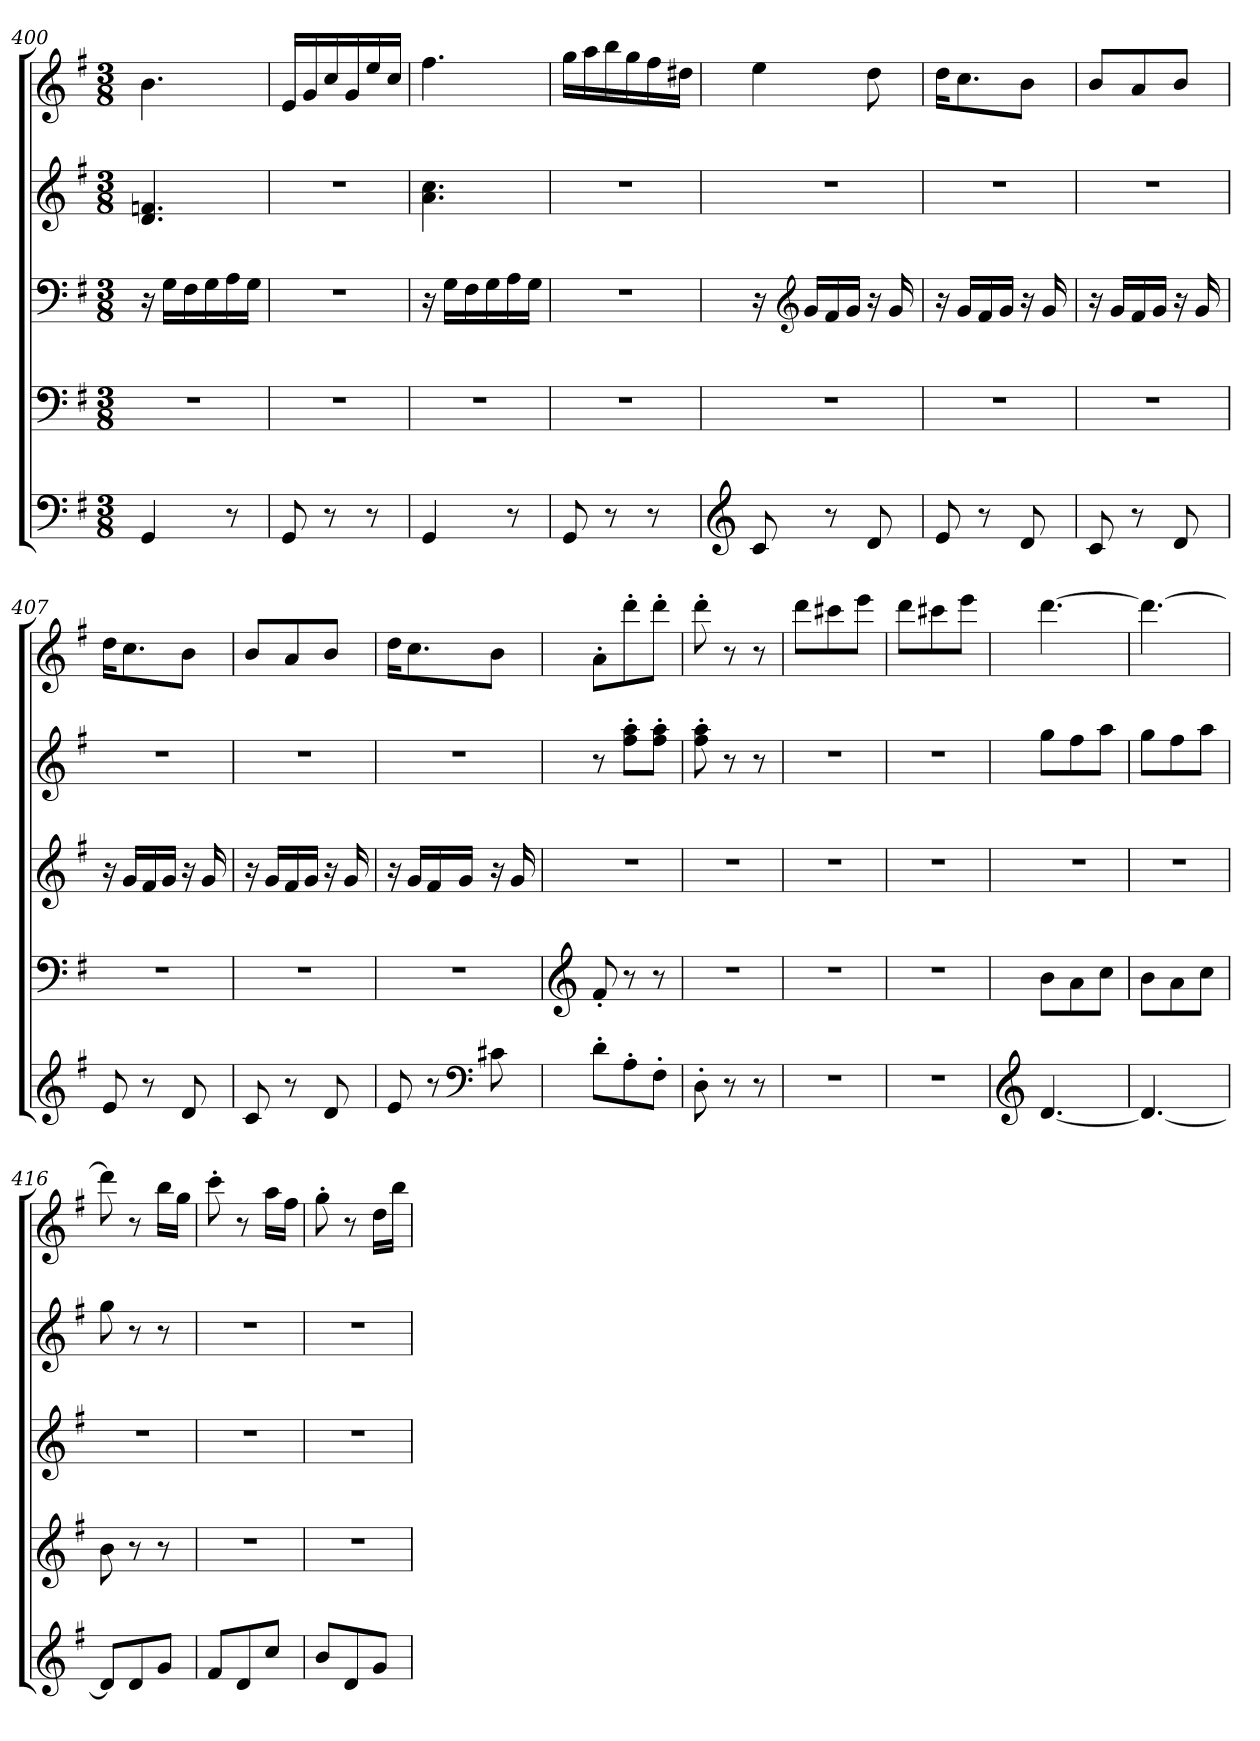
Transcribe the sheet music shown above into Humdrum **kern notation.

**kern	**kern	**kern	**kern	**kern
*part5	*part4	*part3	*part2	*part1
*staff5	*staff4	*staff3	*staff2	*staff1
*clefF4	*clefF4	*clefF4	*clefG2	*clefG2
*k[f#]	*k[f#]	*k[f#]	*k[f#]	*k[f#]
*M3/8	*M3/8	*M3/8	*M3/8	*M3/8
=400	=400	=400	=400	=400
4GG/	4.r	16r	4.d/ 4.fn/	4.b\
.	.	16G\LL	.	.
.	.	16F#\	.	.
.	.	16G\	.	.
8r	.	16A\	.	.
.	.	16G\JJ	.	.
=401	=401	=401	=401	=401
8GG/	4.r	4.r	4.r	16e/LL
.	.	.	.	16g/
8r	.	.	.	16cc/
.	.	.	.	16g/
8r	.	.	.	16ee/
.	.	.	.	16cc/JJ
=402	=402	=402	=402	=402
4GG/	4.r	16r	4.a\ 4.cc\	4.ff#\
.	.	16G\LL	.	.
.	.	16F#\	.	.
.	.	16G\	.	.
8r	.	16A\	.	.
.	.	16G\JJ	.	.
=403	=403	=403	=403	=403
8GG/	4.r	4.r	4.r	16gg\LL
.	.	.	.	16aa\
8r	.	.	.	16bb\
.	.	.	.	16gg\
8r	.	.	.	16ff#\
.	.	.	.	16dd#X\JJ
!!LO:PB:g=z
=404	=404	=404	=404	=404
*clefG2	*	*	*	*
*	*	*	*	*MM159
8c/	4.r	16r	4.r	4ee\
*	*	*clefG2	*	*
.	.	16g/LL	.	.
8r	.	16f#/	.	.
.	.	16g/JJ	.	.
8d/	.	16r	.	8dd\
.	.	16g/	.	.
=405	=405	=405	=405	=405
8e/	4.r	16r	4.r	16dd\KL
.	.	16g/LL	.	8.cc\
8r	.	16f#/	.	.
.	.	16g/JJ	.	.
8d/	.	16r	.	8b\J
.	.	16g/	.	.
=406	=406	=406	=406	=406
8c/	4.r	16r	4.r	8b/L
.	.	16g/LL	.	.
8r	.	16f#/	.	8a/
.	.	16g/JJ	.	.
8d/	.	16r	.	8b/J
.	.	16g/	.	.
=407	=407	=407	=407	=407
8e/	4.r	16r	4.r	16dd\KL
.	.	16g/LL	.	8.cc\
8r	.	16f#/	.	.
.	.	16g/JJ	.	.
8d/	.	16r	.	8b\J
.	.	16g/	.	.
=408	=408	=408	=408	=408
8c/	4.r	16r	4.r	8b/L
.	.	16g/LL	.	.
8r	.	16f#/	.	8a/
.	.	16g/JJ	.	.
8d/	.	16r	.	8b/J
.	.	16g/	.	.
!!LO:LB:g=z
=409	=409	=409	=409	=409
8e/	4.r	16r	4.r	16dd\KL
.	.	16g/LL	.	8.cc\
8r	.	16f#/	.	.
.	.	16g/JJ	.	.
*clefF4	*	*	*	*
8c#X\	.	16r	.	8b\J
.	.	16g/	.	.
=410	=410	=410	=410	=410
*	*clefG2	*	*	*
8d'\L	8f#'/	4.r	8r	8a'\L
8A'\	8r	.	8ff#\' 8aa\'L	8ddd'\
8F#'\J	8r	.	8ff#\' 8aa\'J	8ddd'\J
=411	=411	=411	=411	=411
*	*	*	*	*MM138
8D'\	4.r	4.r	8ff#\' 8aa\'	8ddd'\
8r	.	.	8r	8r
8r	.	.	8r	8r
=412	=412	=412	=412	=412
*	*	*	*	*MM159
4.r	4.r	4.r	4.r	8ddd\L
.	.	.	.	8ccc#X\
.	.	.	.	8eee\J
=413	=413	=413	=413	=413
4.r	4.r	4.r	4.r	8ddd\L
.	.	.	.	8ccc#X\
.	.	.	.	8eee\J
=414	=414	=414	=414	=414
*clefG2	*	*	*	*
*	*	*	*	*MM159
[4.d/	8b\L	4.r	8gg\L	[4.ddd\
.	8a\	.	8ff#\	.
.	8cc\J	.	8aa\J	.
=415	=415	=415	=415	=415
4.d/_	8b\L	4.r	8gg\L	4.ddd\_
.	8a\	.	8ff#\	.
.	8cc\J	.	8aa\J	.
!!LO:PB:g=z
=416	=416	=416	=416	=416
8d/L]	8b\	4.r	8gg\	8ddd\]
8d/	8r	.	8r	8r
8g/J	8r	.	8r	16bb\LL
.	.	.	.	16gg\JJ
=417	=417	=417	=417	=417
8f#/L	4.r	4.r	4.r	8ccc'\
8d/	.	.	.	8r
8cc/J	.	.	.	16aa\LL
.	.	.	.	16ff#\JJ
=418	=418	=418	=418	=418
8b/L	4.r	4.r	4.r	8gg'\
8d/	.	.	.	8r
8g/J	.	.	.	16dd\LL
.	.	.	.	16bb\JJ
=	=	=	=	=
*-	*-	*-	*-	*-
